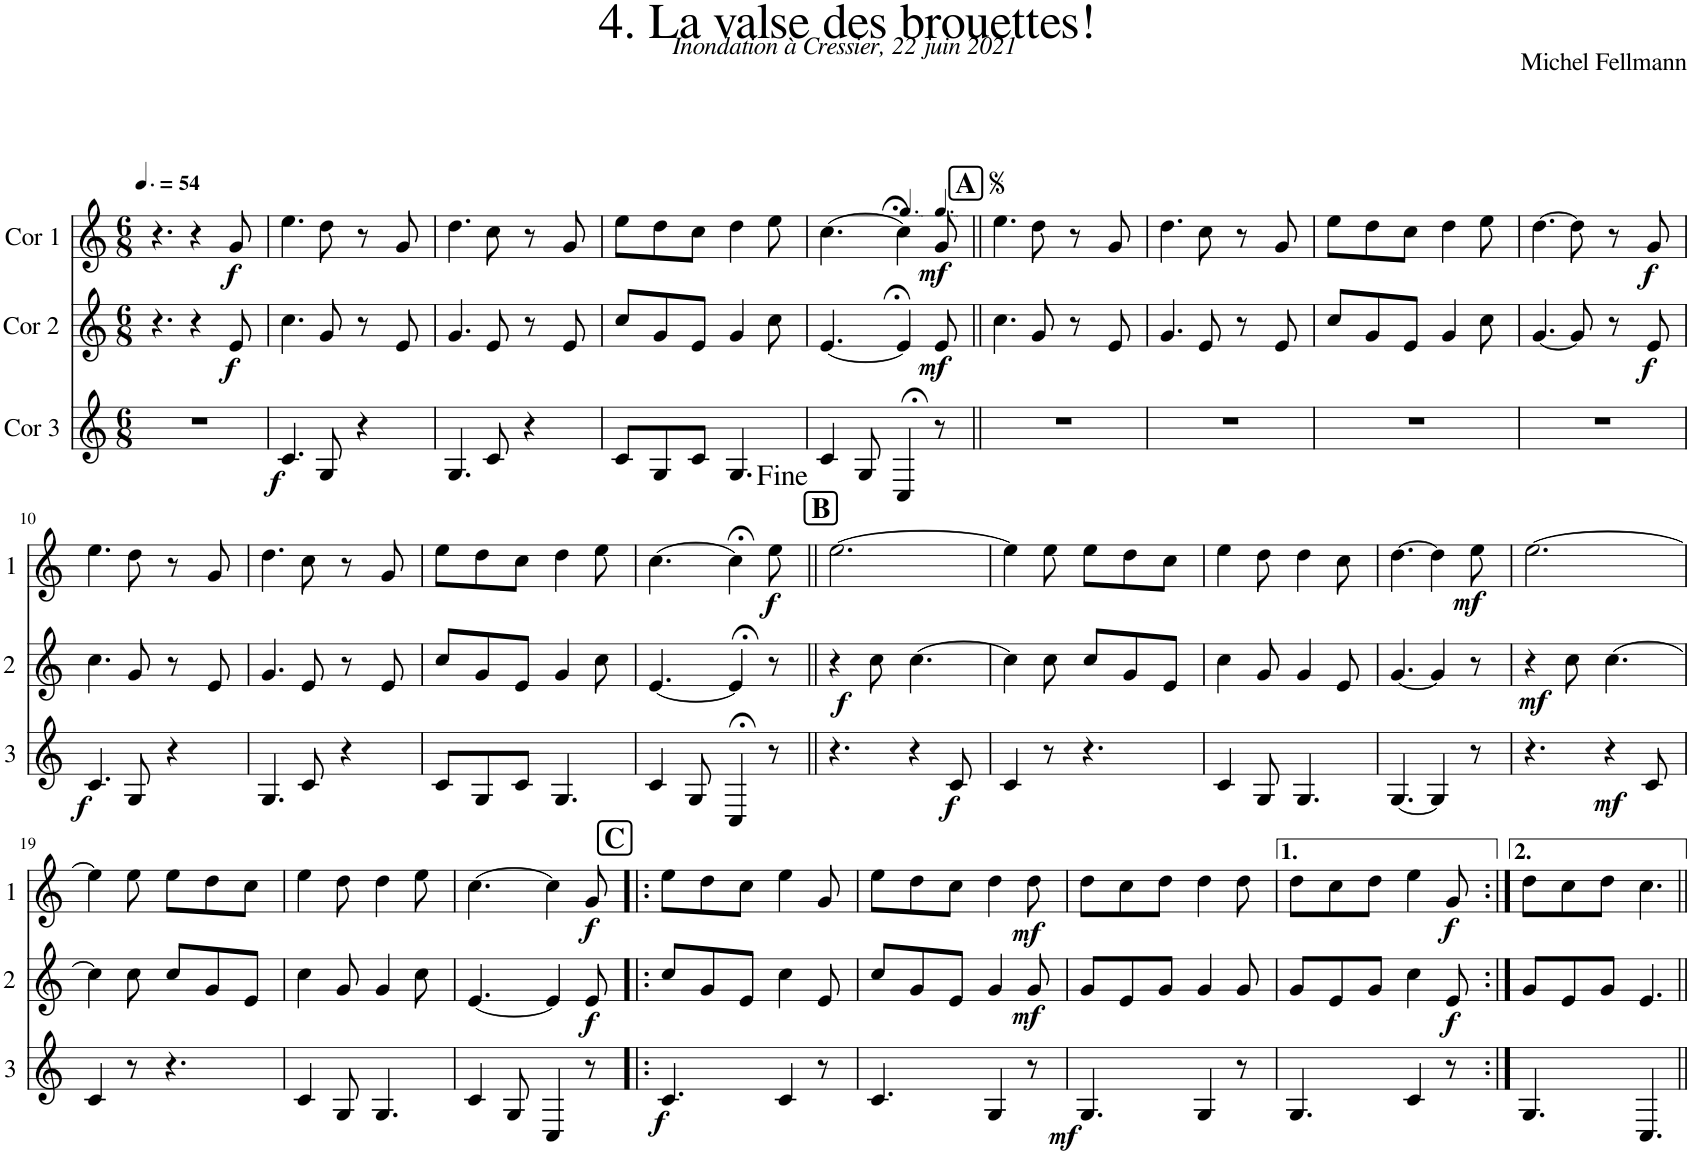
**kern	**dynam	**kern	**dynam	**kern	**dynam
*part3	*part3	*part2	*part2	*part1	*part1
*staff3	*staff3	*staff2	*staff2	*staff1	*staff1
*I"Cor 3	*	*I"Cor 2	*	*I"Cor 1	*
*clefG2	*	*clefG2	*	*clefG2	*
*Trd4c7	*	*Trd4c7	*	*Trd4c7	*
*k[]	*	*k[]	*	*k[]	*
*M6/8	*	*M6/8	*	*M6/8	*
=1	=1	=1	=1	=1	=1
2.r	.	4.r	.	4.r	.
.	.	4r	.	4r	.
*	*	*	*	*MM81	*
!	!	!	!LO:DY:b	!	!LO:DY:b
.	.	8e/	f	8g/	f
=2	=2	=2	=2	=2	=2
!	!LO:DY:b	!	!	!	!
4.c/	f	4.cc\	.	4.ee\	.
8G/	.	8g/	.	8dd\	.
4r	.	8r	.	8r	.
.	.	8e/	.	8g/	.
=3	=3	=3	=3	=3	=3
4.G/	.	4.g/	.	4.dd\	.
8c/	.	8e/	.	8cc\	.
4r	.	8r	.	8r	.
.	.	8e/	.	8g/	.
=4	=4	=4	=4	=4	=4
8c/L	.	8cc/L	.	8ee\L	.
8G/	.	8g/	.	8dd\	.
8c/J	.	8e/J	.	8cc\J	.
4.G/	.	4g/	.	4dd\	.
.	.	8cc\	.	8ee\	.
=5	=5	=5	=5	=5	=5
4c/	.	[4.e;</	.	[4.cc;<\	.
8G/	.	.	.	.	.
*	*	*	*	*MM30	*
4C;</	.	4e/]	.	4cc\]	.
*	*	*	*	*MM81	*
!	!	!	!LO:DY:b	!	!LO:DY:b
8r	.	8e/	mf	8g/	mf
!!LO:REH:place=s1:a:B:cj:fs=14:t=A
=6||	=6||	=6||	=6||	=6||	=6||
2.r	.	4.cc\	.	4.ee\	.
.	.	8g/	.	8dd\	.
.	.	8r	.	8r	.
.	.	8e/	.	8g/	.
=7	=7	=7	=7	=7	=7
2.r	.	4.g/	.	4.dd\	.
.	.	8e/	.	8cc\	.
.	.	8r	.	8r	.
.	.	8e/	.	8g/	.
=8	=8	=8	=8	=8	=8
2.r	.	8cc/L	.	8ee\L	.
.	.	8g/	.	8dd\	.
.	.	8e/J	.	8cc\J	.
.	.	4g/	.	4dd\	.
.	.	8cc\	.	8ee\	.
=9	=9	=9	=9	=9	=9
2.r	.	[4.g/	.	[4.dd\	.
.	.	8g/]	.	8dd\]	.
.	.	8r	.	8r	.
!	!	!	!LO:DY:b	!	!LO:DY:b
.	.	8e/	f	8g/	f
!!LO:LB:g=z
=10	=10	=10	=10	=10	=10
!	!LO:DY:b	!	!	!	!
4.c/	f	4.cc\	.	4.ee\	.
8G/	.	8g/	.	8dd\	.
4r	.	8r	.	8r	.
.	.	8e/	.	8g/	.
=11	=11	=11	=11	=11	=11
4.G/	.	4.g/	.	4.dd\	.
8c/	.	8e/	.	8cc\	.
4r	.	8r	.	8r	.
.	.	8e/	.	8g/	.
=12	=12	=12	=12	=12	=12
8c/L	.	8cc/L	.	8ee\L	.
8G/	.	8g/	.	8dd\	.
8c/J	.	8e/J	.	8cc\J	.
4.G/	.	4g/	.	4dd\	.
.	.	8cc\	.	8ee\	.
=13	=13	=13	=13	=13	=13
4c/	.	[4.e/	.	[4.cc\	.
8G/	.	.	.	.	.
4C;</	.	4e;</]	.	4cc;<\]	.
!	!	!	!	!	!LO:DY:b
8r	.	8r	.	8ee\	f
!!LO:REH:place=s1:a:B:cj:fs=14:t=B
=14||	=14||	=14||	=14||	=14||	=14||
!	!	!	!LO:DY:b	!	!
4.r	.	4r	f	[2.ee\	.
.	.	8cc\	.	.	.
4r	.	[4.cc\	.	.	.
!	!LO:DY:b	!	!	!	!
8c/	f	.	.	.	.
=15	=15	=15	=15	=15	=15
4c/	.	4cc\]	.	4ee\]	.
8r	.	8cc\	.	8ee\	.
4.r	.	8cc/L	.	8ee\L	.
.	.	8g/	.	8dd\	.
.	.	8e/J	.	8cc\J	.
=16	=16	=16	=16	=16	=16
4c/	.	4cc\	.	4ee\	.
8G/	.	8g/	.	8dd\	.
4.G/	.	4g/	.	4dd\	.
.	.	8e/	.	8cc\	.
=17	=17	=17	=17	=17	=17
[4.G/	.	[4.g/	.	[4.dd\	.
4G/]	.	4g/]	.	4dd\]	.
!	!	!	!	!	!LO:DY:b
8r	.	8r	.	8ee\	mf
=18	=18	=18	=18	=18	=18
!	!	!	!LO:DY:b	!	!
4.r	.	4r	mf	[2.ee\	.
.	.	8cc\	.	.	.
!	!LO:DY:b	!	!	!	!
4r	mf	[4.cc\	.	.	.
8c/	.	.	.	.	.
!!LO:LB:g=z
=19	=19	=19	=19	=19	=19
4c/	.	4cc\]	.	4ee\]	.
8r	.	8cc\	.	8ee\	.
4.r	.	8cc/L	.	8ee\L	.
.	.	8g/	.	8dd\	.
.	.	8e/J	.	8cc\J	.
=20	=20	=20	=20	=20	=20
4c/	.	4cc\	.	4ee\	.
8G/	.	8g/	.	8dd\	.
4.G/	.	4g/	.	4dd\	.
.	.	8cc\	.	8ee\	.
=21	=21	=21	=21	=21	=21
4c/	.	[4.e/	.	[4.cc\	.
8G/	.	.	.	.	.
4C/	.	4e/]	.	4cc\]	.
!	!	!	!LO:DY:b	!	!LO:DY:b
8r	.	8e/	f	8g/	f
!!LO:REH:place=s1:a:B:cj:fs=14:t=C
=22!|:	=22!|:	=22!|:	=22!|:	=22!|:	=22!|:
!	!LO:DY:b	!	!	!	!
4.c/	f	8cc/L	.	8ee\L	.
.	.	8g/	.	8dd\	.
.	.	8e/J	.	8cc\J	.
4c/	.	4cc\	.	4ee\	.
8r	.	8e/	.	8g/	.
=23	=23	=23	=23	=23	=23
4.c/	.	8cc/L	.	8ee\L	.
.	.	8g/	.	8dd\	.
.	.	8e/J	.	8cc\J	.
4G/	.	4g/	.	4dd\	.
!	!LO:DY:b	!	!LO:DY:b	!	!LO:DY:b
8r	mf	8g/	mf	8dd\	mf
=24	=24	=24	=24	=24	=24
4.G/	.	8g/L	.	8dd\L	.
.	.	8e/	.	8cc\	.
.	.	8g/J	.	8dd\J	.
4G/	.	4g/	.	4dd\	.
8r	.	8g/	.	8dd\	.
=25	=25	=25	=25	=25	=25
4.G/	.	8g/L	.	8dd\L	.
.	.	8e/	.	8cc\	.
.	.	8g/J	.	8dd\J	.
4c/	.	4cc\	.	4ee\	.
!	!	!	!LO:DY:b	!	!LO:DY:b
8r	.	8e/	f	8g/	f
=26:|!	=26:|!	=26:|!	=26:|!	=26:|!	=26:|!
4.G/	.	8g/L	.	8dd\L	.
.	.	8e/	.	8cc\	.
.	.	8g/J	.	8dd\J	.
4.C/	.	4.e/	.	4.cc\	.
=||	=||	=||	=||	=||	=||
*-	*-	*-	*-	*-	*-
